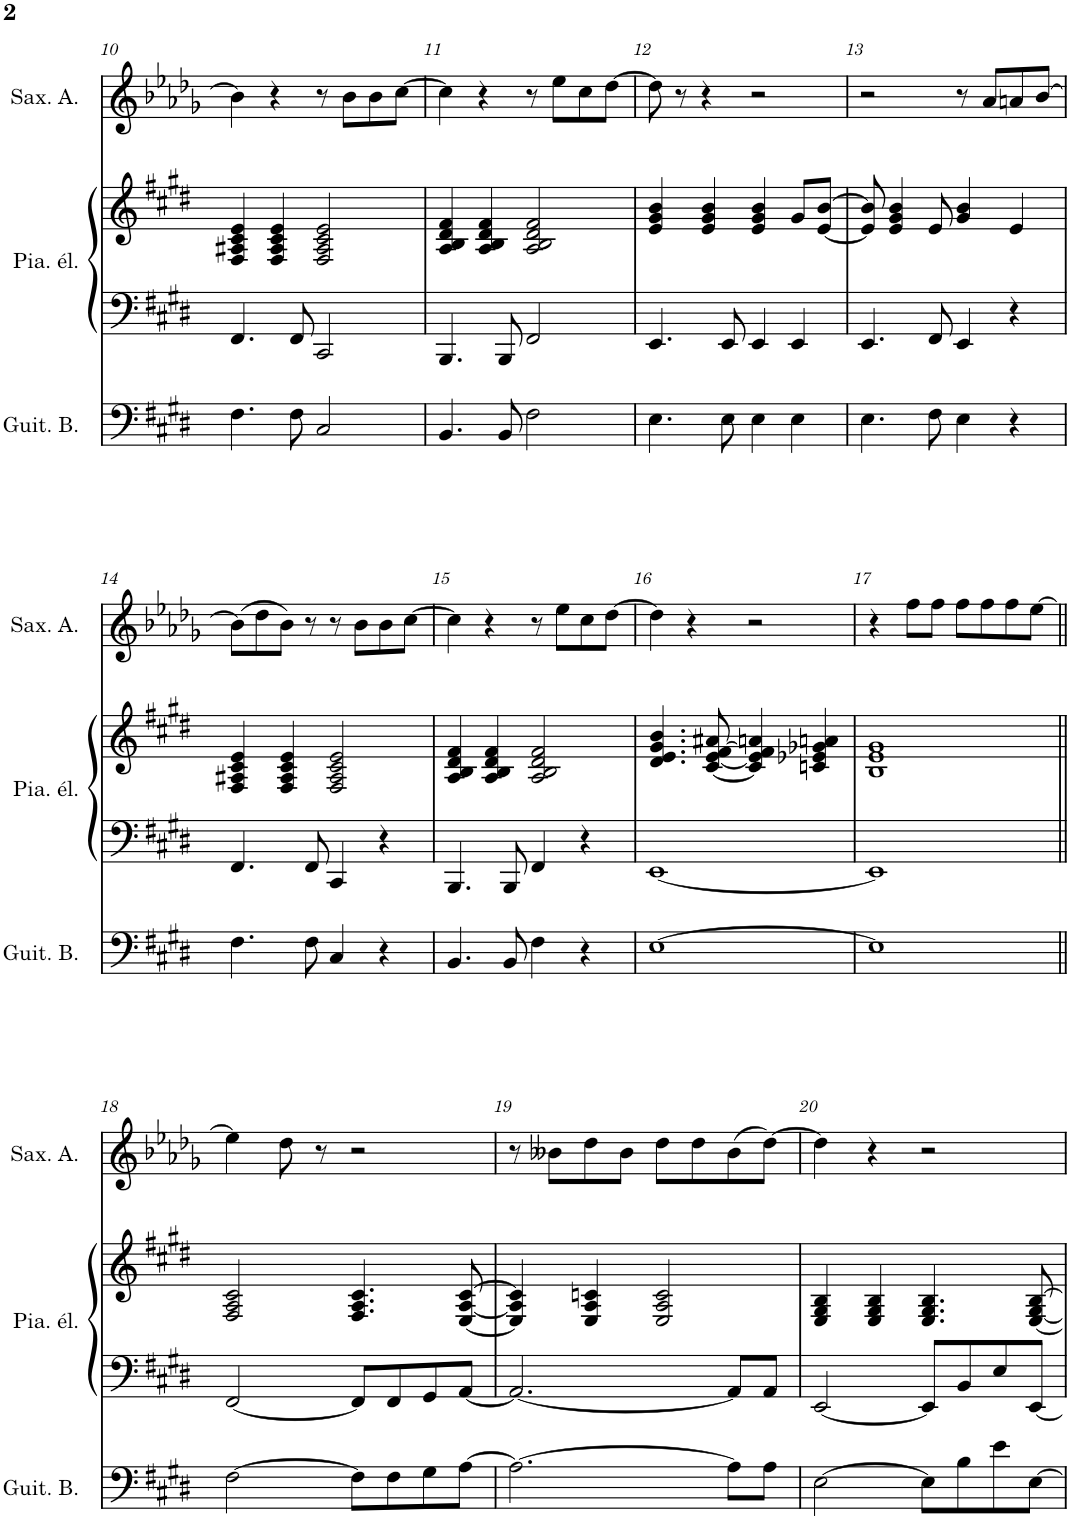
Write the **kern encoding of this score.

**kern	**kern	**kern	**kern
*part3	*part2	*part2	*part1
*staff4	*staff3	*staff2	*staff1
*I"Guitare Basse	*I"Piano électrique	*	*I"Saxophone Alto
*I'Guit. B.	*I'Pia. él.	*	*I'Sax. A.
!!LO:PB:g=z
*clefF4	*clefF4	*clefG2	*clefG2
*Trd7c12	*	*	*Trd5c9
*k[f#c#g#d#]	*k[f#c#g#d#]	*k[f#c#g#d#]	*k[b-e-a-d-g-]
*M4/4	*M4/4	*M4/4	*M4/4
=10	=10	=10	=10
4.F#\	4.FF#/	4F#/ 4A#X/ 4c#/ 4e/	4b-\]
.	.	4F#/ 4A#/ 4c#/ 4e/	4r
8F#\	8FF#/	.	.
2C#/	2CC#/	2F#/ 2A#/ 2c#/ 2e/	8r
.	.	.	8b-\L
.	.	.	8b-\
.	.	.	[8cc\J
=11	=11	=11	=11
4.BB/	4.BBB/	4A/ 4B/ 4d#/ 4f#/	4cc\]
.	.	4A/ 4B/ 4d#/ 4f#/	4r
8BB/	8BBB/	.	.
2F#\	2FF#/	2A/ 2B/ 2d#/ 2f#/	8r
.	.	.	8ee-\L
.	.	.	8cc\
.	.	.	[8dd-\J
=12	=12	=12	=12
4.E\	4.EE/	4e/ 4g#/ 4b/	8dd-\]
.	.	.	8r
.	.	4e/ 4g#/ 4b/	4r
8E\	8EE/	.	.
4E\	4EE/	4e/ 4g#/ 4b/	2r
4E\	4EE/	8g#/L	.
.	.	[8e/ [8b/J	.
=13	=13	=13	=13
4.E\	4.EE/	8e/] 8b/]	2r
.	.	4e/ 4g#/ 4b/	.
8F#\	8FF#/	8e/	.
4E\	4EE/	4g#/ 4b/	8r
.	.	.	8a-/L
4r	4r	4e/	8an/
.	.	.	[8b-/J
!!LO:LB:g=z
=14	=14	=14	=14
4.F#\	4.FF#/	4F#/ 4A#X/ 4c#/ 4e/	(8b-\L]
.	.	.	8dd-\
.	.	4F#/ 4A#/ 4c#/ 4e/	8b-\J)
8F#\	8FF#/	.	8r
4C#/	4CC#/	2F#/ 2A#/ 2c#/ 2e/	8r
.	.	.	8b-\L
4r	4r	.	8b-\
.	.	.	[8cc\J
=15	=15	=15	=15
4.BB/	4.BBB/	4A/ 4B/ 4d#/ 4f#/	4cc\]
.	.	4A/ 4B/ 4d#/ 4f#/	4r
8BB/	8BBB/	.	.
4F#\	4FF#/	2A/ 2B/ 2d#/ 2f#/	8r
.	.	.	8ee-\L
4r	4r	.	8cc\
.	.	.	[8dd-\J
=16	=16	=16	=16
[1E	[1EE	4.d#/ 4.e/ 4.g#/ 4.b/	4dd-\]
.	.	.	4r
.	.	[8c#/ [8e/ [8f#/ 8a#X/	.
.	.	4c#/] 4e/] 4f#/] 4an/	2r
.	.	4cn/ 4e-X/ 4g-X/ 4an/	.
=17	=17	=17	=17
1E]	1EE]	1B 1e 1g#	4r
.	.	.	8ff\L
.	.	.	8ff\J
.	.	.	8ff\L
.	.	.	8ff\
.	.	.	8ff\
.	.	.	[8ee-\J
!!LO:LB:g=z
=18||	=18||	=18||	=18||
[2F#\	[2FF#/	2F#/ 2A/ 2c#/	4ee-\]
.	.	.	8dd-\
.	.	.	8r
8F#\L]	8FF#/L]	4.F#/ 4.A/ 4.c#/	2r
8F#\	8FF#/	.	.
8G#\	8GG#/	.	.
[8A\J	[8AA/J	[8E/ [8A/ [8c#/	.
=19	=19	=19	=19
2.A\_	2.AA/_	4E/] 4A/] 4c#/]	8r
.	.	.	8b--X\L
.	.	4E/ 4A/ 4cn/	8dd-\
.	.	.	8b--\J
.	.	2E/ 2A/ 2c/	8dd-\L
.	.	.	8dd-\
8A\L]	8AA/L]	.	(8b--\
8A\J	8AA/J	.	[8dd-\J)
=20	=20	=20	=20
[2E\	[2EE/	4E/ 4G#/ 4B/	4dd-\]
.	.	4E/ 4G#/ 4B/	4r
8E\L]	8EE/L]	4.E/ 4.G#/ 4.B/	2r
8B\	8BB/	.	.
8e\	8E/	.	.
[8E\J	[8EE/J	[8E/ [8G#/ [8B/	.
=	=	=	=
*-	*-	*-	*-
